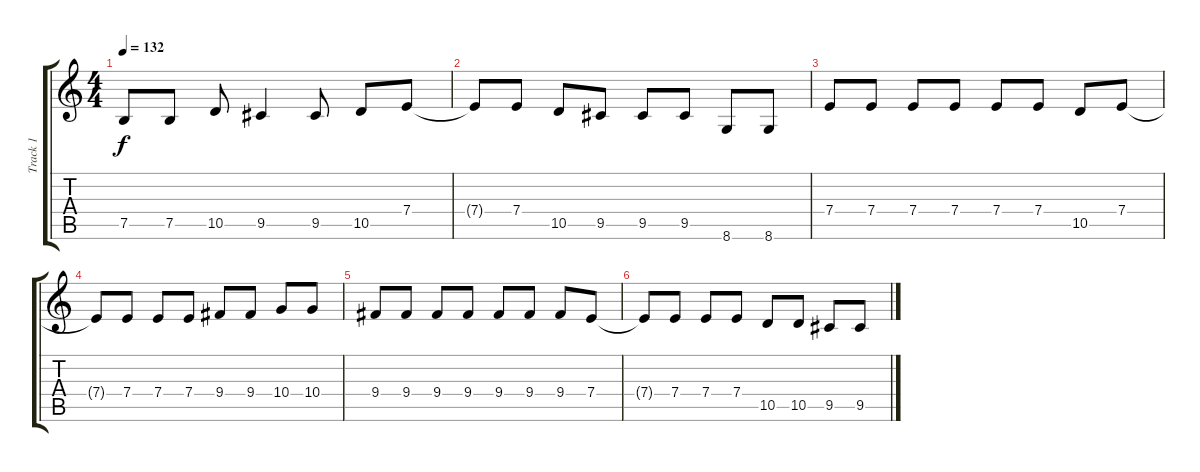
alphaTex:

\track ("Track 1" "Track 1") {instrument distortionguitar}
\staff {score tabs}
\tuning (B3 Gb3 D3 A2 E2 B1) {hide}
\ts (4 4)
\tempo 132
\clef g2
\ks c
7.5.8{dy f} 7.5.8 10.5.8 9.5.4 9.5.8 10.5.8 7.4.8 |
7.4{t}.8 7.4.8 10.5.8 9.5.8 9.5.8 9.5.8 8.6.8 8.6.8 |
7.4.8 7.4.8 7.4.8 7.4.8 7.4.8 7.4.8 10.5.8 7.4.8 |
7.4{t}.8 7.4.8 7.4.8 7.4.8 9.4.8 9.4.8 10.4.8 10.4.8 |
9.4.8 9.4.8 9.4.8 9.4.8 9.4.8 9.4.8 9.4.8 7.4.8 |
7.4{t}.8 7.4.8 7.4.8 7.4.8 10.5.8 10.5.8 9.5.8 9.5.8
